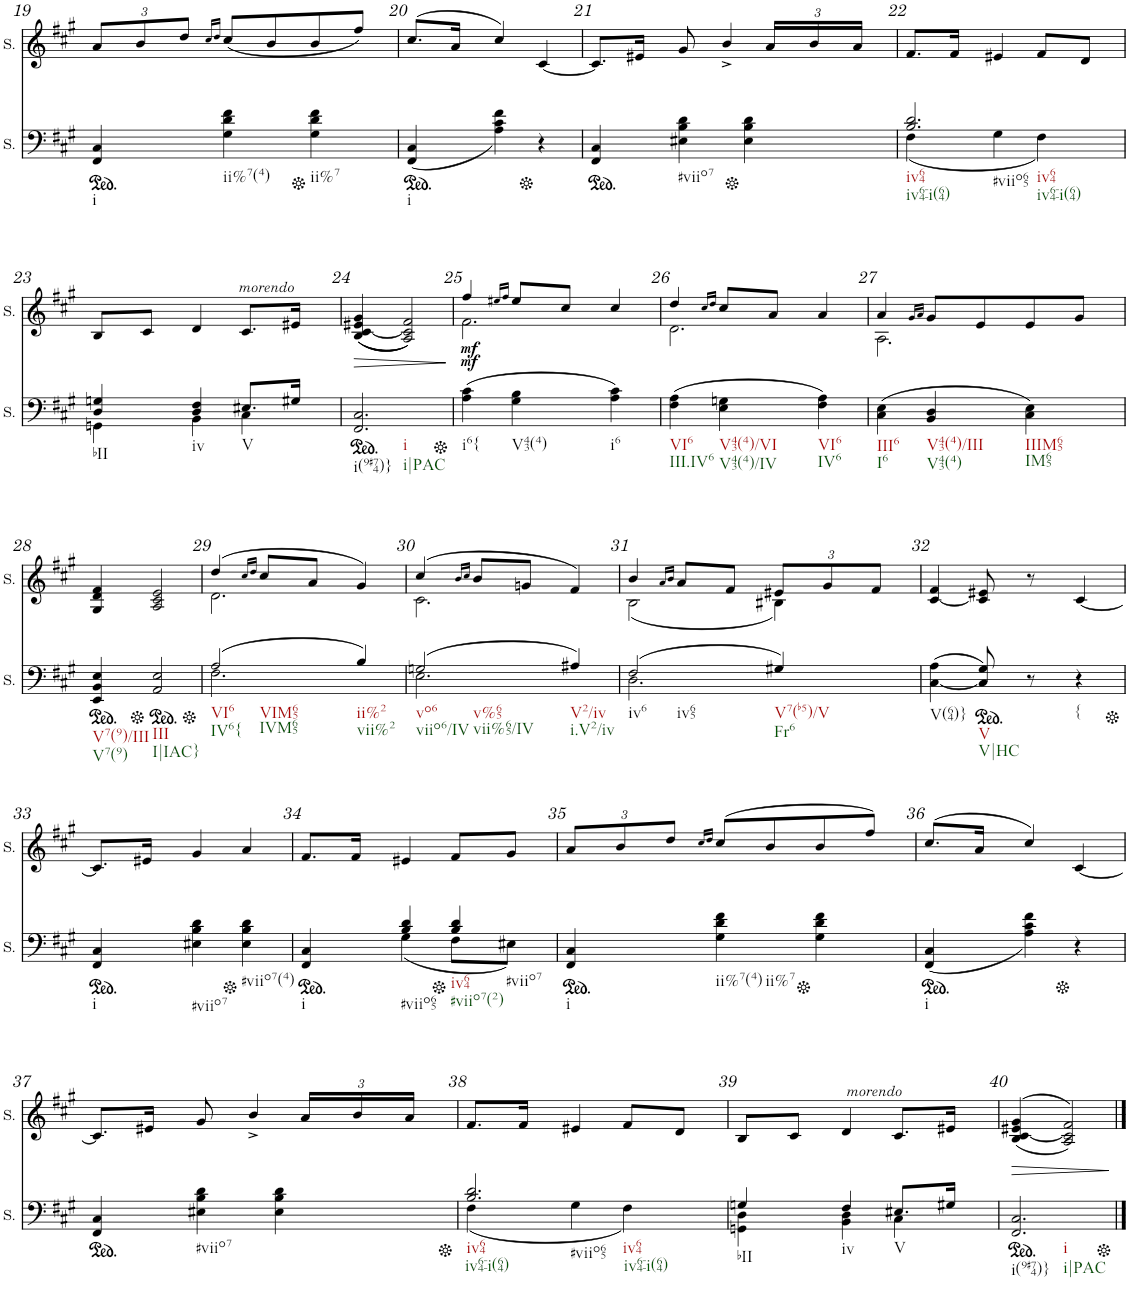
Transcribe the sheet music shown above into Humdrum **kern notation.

**kern	**kern	**dynam
*part2	*part1	*part1
*staff2	*staff1	*staff1
*I"S.	*I"S.	*
*I'S.	*I'S.	*
!!LO:PB:g=z
*clefF4	*clefG2	*
*k[f#c#g#]	*k[f#c#g#]	*
*M3/4	*M3/4	*
*ped	*	*
*	*Xbrackettup	*
=19	=19	=19
!LO:TX:b:t=i	!	!
4FF#/ 4C#/	12a/L	.
.	12b/	.
.	12dd/J	.
.	16qcc#/LL	.
.	16qdd/JJ	.
!LO:TX:b:t=ii%7(4)	!	!
4G#\ 4d\ 4f#\	(8cc#/L	.
.	8b/	.
*Xped	*	*
!LO:TX:b:t=ii%7	!	!
4G#\ 4d\ 4f#\	8b/	.
.	8ff#/J)	.
=20	=20	=20
*ped	*	*
!LO:TX:b:t=i	!	!
(<4FF#/ 4C#/	(>8.cc#/L	.
.	16a/Jk	.
4A\ 4c#\ 4f#\)	4cc#/)	.
*Xped	*	*
4r	[4c#/	.
=21	=21	=21
*ped	*	*
4FF#/ 4C#/	8.c#/L]	.
.	16e#X/Jk	.
!LO:TX:b:t=#viio7	!	!
4E#X\ 4B\ 4d\	8g#/	.
.	4b^/	.
*Xped	*	*
4E#\ 4B\ 4d\	.	.
.	24a/LL	.
.	24b/	.
.	24a/JJ	.
=22	=22	=22
*^	*	*
!LO:TX:b:t=iv64	!	!	!
!LO:TX:b:t=iv64-i(64)	!	!	!
!LO:TX:b:t=#viio65	!	!	!
!LO:TX:b:t=iv64	!	!	!
!LO:TX:b:t=iv64-i(64)	!	!	!
2.B/ 2.d/	(4F#\	8.f#/L	.
.	.	16f#/Jk	.
.	4G#\	4e#X/	.
.	4F#\)	8f#/L	.
.	.	8d/J	.
!!LO:LB:g=z
=23	=23	=23	=23
!LO:TX:b:t=bII	!	!	!
4D/ 4Gn/	4GGn\	8B/L	.
.	.	8c#/J	.
!LO:TX:b:t=iv	!	!	!
4D/ 4F#/	4BB\	4d/	.
!	!	!LO:TX:a:i:t=morendo	!
!LO:TX:b:t=V	!	!	!
8.E#X/L	4C#\	8.c#/L	.
16G#X/Jk	.	16e#X/Jk	.
*v	*v	*	*
=24	=24	=24
*ped	*	*
!LO:TX:b:t=i(9#74)}	!	!
!LO:TX:b:t=i	!	!
!LO:TX:b:t=i|PAC	!	!
!	!	!LO:HP:b
2.FF#/ 2.C#/	((<4B/ [<4c#/ 4e#X/ 4g#/	>
.	2A/ 2c#/] 2f#/))	.
.	.	]
=25	=25	=25
*Xped	*	*
*	*^	*
!LO:TX:b:t=i6{	!	!	!
!	!	!	!LO:DY:b
!	!	!	!LO:DY:n=1:b
(4A\ 4c#\	4ff#/	2.f#\	mf mf
.	16qee#X/LL	.	.
.	16qff#/JJ	.	.
!LO:TX:b:t=V43(4)	!	!	!
4G#\ 4B\	8ee#/L	.	.
.	8cc#/J	.	.
!LO:TX:b:t=i6	!	!	!
4A\ 4c#\)	4cc#/	.	.
=26	=26	=26	=26
!LO:TX:b:t=VI6	!	!	!
!LO:TX:b:t=III.IV6	!	!	!
(4F#\ 4A\	4dd/	2.d\	.
.	16qcc#/LL	.	.
.	16qdd/JJ	.	.
!LO:TX:b:t=V43(4)/VI	!	!	!
!LO:TX:b:t=V43(4)/IV	!	!	!
4E\ 4Gn\	8cc#/L	.	.
.	8a/J	.	.
!LO:TX:b:t=VI6	!	!	!
!LO:TX:b:t=IV6	!	!	!
4F#\ 4A\)	4a/	.	.
=27	=27	=27	=27
!LO:TX:b:t=III6	!	!	!
!LO:TX:b:t=I6	!	!	!
(4C#\ 4E\	4a/	2.A\	.
.	16qg#/LL	.	.
.	16qa/JJ	.	.
!LO:TX:b:t=V43(4)/III	!	!	!
!LO:TX:b:t=V43(4)	!	!	!
4BB/ 4D/	8g#/L	.	.
.	8e/	.	.
!LO:TX:b:t=IIIM65	!	!	!
!LO:TX:b:t=IM65	!	!	!
4C#\ 4E\)	8e/	.	.
.	8g#/J	.	.
*	*v	*v	*
!!LO:LB:g=z
=28	=28	=28
*ped	*	*
!LO:TX:b:t=V7(9)/III	!	!
!LO:TX:b:t=V7(9)	!	!
4EE/ 4BB/ 4E/	4G#/ 4d/ 4f#/	.
*Xped	*	*
*ped	*	*
!LO:TX:b:t=III	!	!
!LO:TX:b:t=I|IAC}	!	!
2AA/ 2E/	2A/ 2c#/ 2e/	.
=29	=29	=29
*Xped	*	*
*^	*^	*
!LO:TX:b:t=VI6	!	!	!	!
!LO:TX:b:t=IV6{	!	!	!	!
!LO:TX:b:t=VIM65	!	!	!	!
!LO:TX:b:t=IVM65	!	!	!	!
(2A/	2.F#\	(4dd/	2.d\	.
.	.	16qcc#/LL	.	.
.	.	16qdd/JJ	.	.
.	.	8cc#/L	.	.
.	.	8a/J	.	.
!LO:TX:b:t=ii%2	!	!	!	!
!LO:TX:b:t=vii%2	!	!	!	!
4B/)	.	4g#/)	.	.
=30	=30	=30	=30	=30
!LO:TX:b:t=vo6	!	!	!	!
!LO:TX:b:t=viio6/IV	!	!	!	!
!LO:TX:b:t=v%65	!	!	!	!
!LO:TX:b:t=vii%65/IV	!	!	!	!
(2Gn/	2.E\	(4cc#/	2.c#\	.
.	.	16qb/LL	.	.
.	.	16qcc#/JJ	.	.
.	.	8b/L	.	.
.	.	8gn/J	.	.
!LO:TX:b:t=V2/iv	!	!	!	!
!LO:TX:b:t=i.V2/iv	!	!	!	!
4A#X/)	.	4f#/)	.	.
=31	=31	=31	=31	=31
!LO:TX:b:t=iv6	!	!	!	!
!LO:TX:b:t=iv65	!	!	!	!
(2F#/	2.D\	4b/	(2B\	.
.	.	16qa/LL	.	.
.	.	16qb/JJ	.	.
.	.	8a/L	.	.
.	.	8f#/J	.	.
!LO:TX:b:t=V7(b5)/V	!	!	!	!
!LO:TX:b:t=Fr6	!	!	!	!
4G#X/)	.	12e#X/L	4B#X\)	.
.	.	12g#/	.	.
.	.	12f#/J	.	.
*v	*v	*	*	*
*	*v	*v	*
=32	=32	=32
!LO:TX:b:t=V(64)}	!	!
([<4C#\ 4A\	[4c#/ 4f#/	.
*ped	*	*
!LO:TX:b:t=V	!	!
!LO:TX:b:t=V|HC	!	!
8C#/] 8G#/)	8c#/] 8e#X/	.
8r	8r	.
!LO:TX:b:t={	!	!
4r	[4c#/	.
!!LO:LB:g=z
=33	=33	=33
*Xped	*	*
*ped	*	*
!LO:TX:b:t=i	!	!
4FF#/ 4C#/	8.c#/L]	.
.	16e#X/Jk	.
!LO:TX:b:t=#viio7	!	!
4E#X\ 4B\ 4d\	4g#/	.
*Xped	*	*
!LO:TX:b:t=#viio7(4)	!	!
4E#\ 4B\ 4d\	4a/	.
=34	=34	=34
*ped	*	*
*^	*	*
!LO:TX:b:t=i	!	!	!
4FF#/ 4C#/	4ryy	8.f#/L	.
.	.	16f#/Jk	.
!LO:TX:b:t=#viio65	!	!	!
4B/ 4d/	(4G#\	4e#X/	.
*Xped	*	*	*
!LO:TX:b:t=iv64	!	!	!
!LO:TX:b:t=#viio7(2)	!	!	!
!LO:TX:b:t=#viio7	!	!	!
4B/ 4d/	8F#\L	8f#/L	.
.	8E#X\J)	8g#/J	.
*v	*v	*	*
=35	=35	=35
*ped	*	*
*^	*	*
!LO:TX:b:t=i	!	!	!
*v	*v	*	*
4FF#/ 4C#/	12a/L	.
.	12b/	.
.	12dd/J	.
.	16qcc#/LL	.
.	16qdd/JJ	.
!LO:TX:b:t=ii%7(4)	!	!
!LO:TX:b:t=ii%7	!	!
4G#\ 4d\ 4f#\	(>8cc#/L	.
.	8b/	.
*Xped	*	*
4G#\ 4d\ 4f#\	8b/	.
.	8ff#/J)	.
=36	=36	=36
*ped	*	*
!LO:TX:b:t=i	!	!
(<4FF#/ 4C#/	(>8.cc#/L	.
.	16a/Jk	.
4A\ 4c#\ 4f#\)	4cc#/)	.
*Xped	*	*
4r	[4c#/	.
!!LO:LB:g=z
=37	=37	=37
*ped	*	*
4FF#/ 4C#/	8.c#/L]	.
.	16e#X/Jk	.
!LO:TX:b:t=#viio7	!	!
4E#X\ 4B\ 4d\	8g#/	.
.	4b^/	.
4E#\ 4B\ 4d\	.	.
.	24a/LL	.
.	24b/	.
.	24a/JJ	.
=38	=38	=38
*Xped	*	*
*^	*	*
!LO:TX:b:t=iv64	!	!	!
!LO:TX:b:t=iv64-i(64)	!	!	!
!LO:TX:b:t=#viio65	!	!	!
!LO:TX:b:t=iv64	!	!	!
!LO:TX:b:t=iv64-i(64)	!	!	!
2.B/ 2.d/	(4F#\	8.f#/L	.
.	.	16f#/Jk	.
.	4G#\	4e#X/	.
.	4F#\)	8f#/L	.
.	.	8d/J	.
=39	=39	=39	=39
!LO:TX:b:t=bII	!	!	!
4Gn/	4GGn\ 4D\	8B/L	.
.	.	8c#/J	.
!	!	!LO:TX:a:i:t=morendo	!
!LO:TX:b:t=iv	!	!	!
4F#/	4BB\ 4D\	4d/	.
!LO:TX:b:t=V	!	!	!
8.E#X/L	4C#\	8.c#/L	.
16G#X/Jk	.	16e#X/Jk	.
*v	*v	*	*
=40	=40	=40
*ped	*	*
!LO:TX:b:t=i(9#74)}	!	!
!LO:TX:b:t=i	!	!
!LO:TX:b:t=i|PAC	!	!
!	!	!LO:HP:b
2.FF#/ 2.C#/	(<(>4B/ [<4c#/ 4e#X/ 4g#/	>
.	2A/ 2c#/] 2f#/))	.
.	.	]
*Xped	*	*
==	==	==
*-	*-	*-
